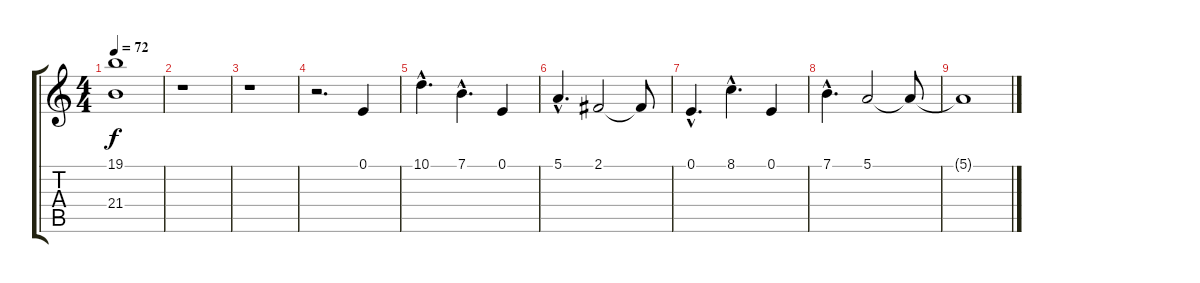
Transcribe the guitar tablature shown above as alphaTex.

\track "" {instrument acousticgrandpiano}
\staff {score tabs}
\tuning (E4 B3 G3 D3 A2 E2) {hide}
\ts (4 4)
\tempo 72
\clef g2
\ks c
(19.1{t} 21.4{t}).1{dy f} |
r.1 |
r.1 |
r.2{d} 0.1.4 |
10.1{hac}.4{d} 7.1{hac}.4{d} 0.1.4 |
5.1{hac}.4{d} 2.1.2 2.1{t}.8 |
0.1{hac}.4{d} 8.1{hac}.4{d} 0.1.4 |
7.1{hac}.4{d} 5.1.2 5.1{t}.8 |
5.1{t}.1
